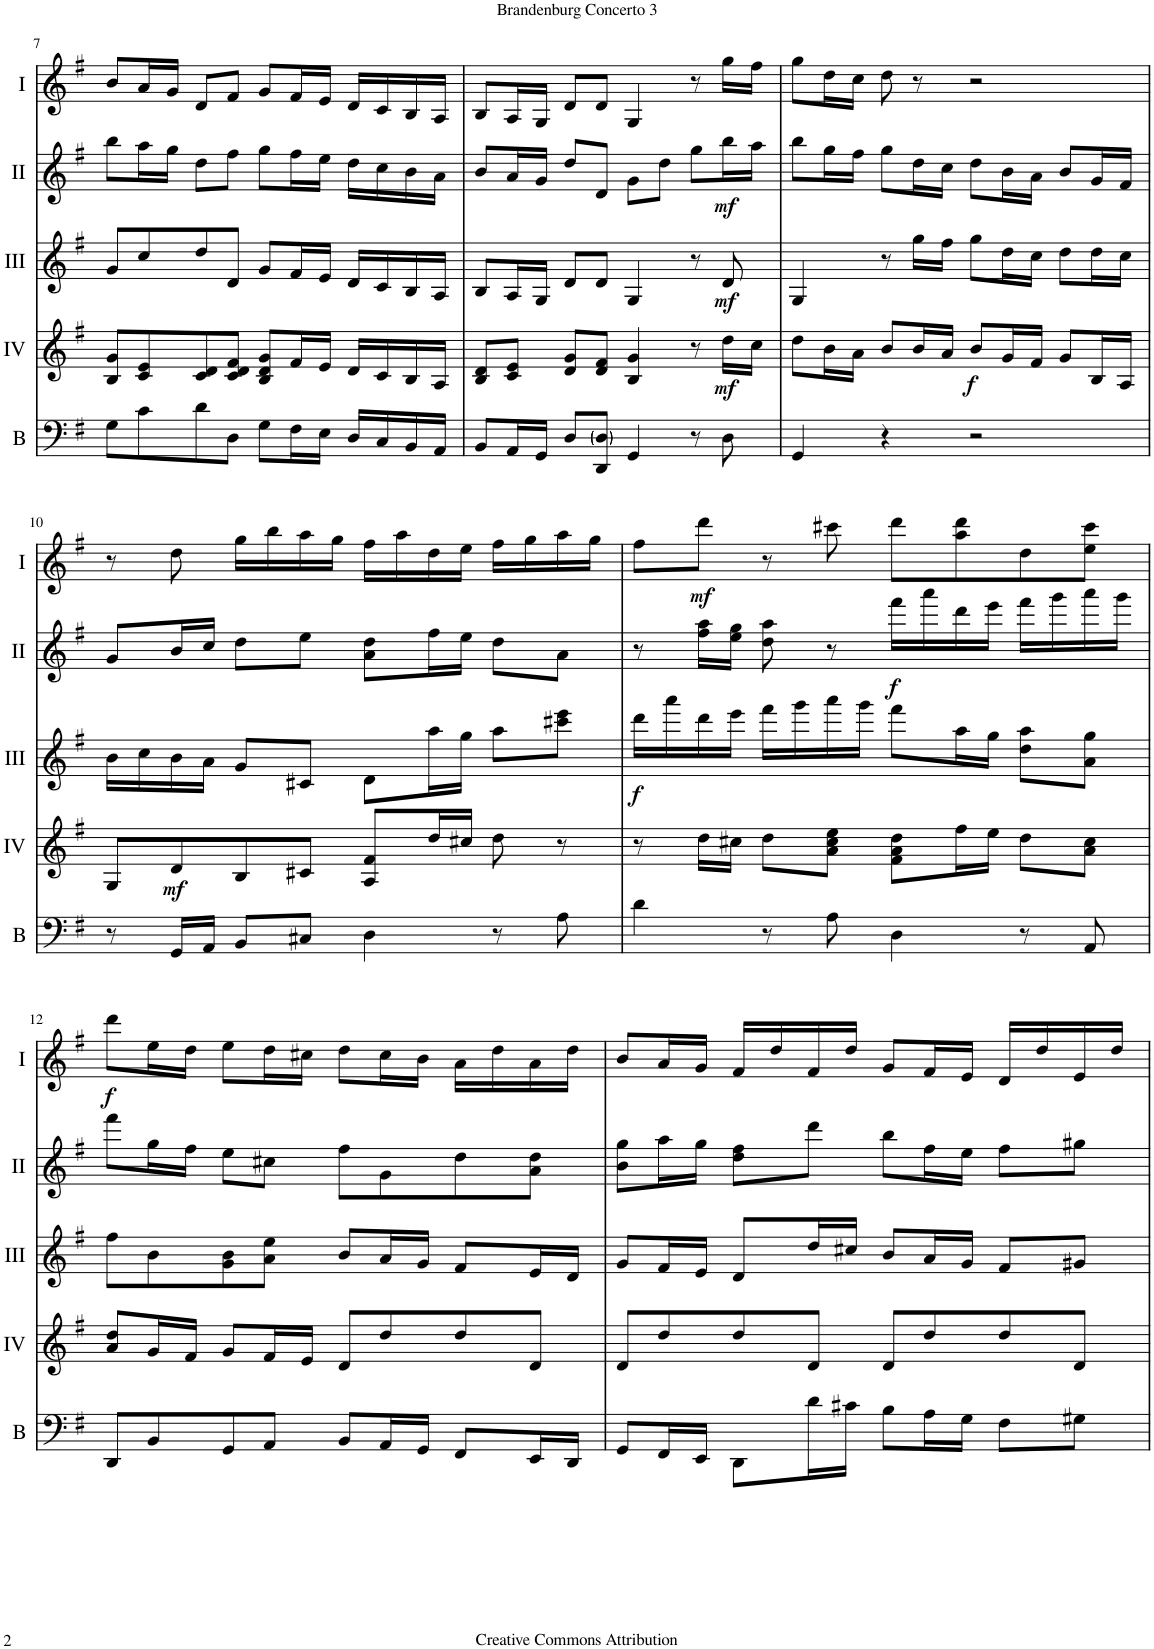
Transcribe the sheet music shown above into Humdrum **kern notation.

**kern	**kern	**dynam	**kern	**dynam	**kern	**dynam	**kern	**dynam
*part5	*part4	*part4	*part3	*part3	*part2	*part2	*part1	*part1
*staff5	*staff4	*staff4	*staff3	*staff3	*staff2	*staff2	*staff1	*staff1
*I"Bass	*I"Acc. 4	*	*I"Acc. 3	*	*I"Acc. 2	*	*I"Acc. 1	*
*I'B	*	*	*	*	*	*	*	*
!!LO:PB:g=z
*clefF4	*clefG2	*	*clefG2	*	*clefG2	*	*clefG2	*
*Trd7c12	*	*	*Trd7c12	*	*Trd7c12	*	*	*
*k[f#]	*k[f#]	*	*k[f#]	*	*k[f#]	*	*k[f#]	*
*M2/2	*M2/2	*	*M2/2	*	*M2/2	*	*M2/2	*
*met(c|)	*met(c|)	*	*met(c|)	*	*met(c|)	*	*met(c|)	*
=7	=7	=7	=7	=7	=7	=7	=7	=7
8G\L	8B/ 8g/L	.	8g/L	.	8bb\L	.	8b/L	.
8c\	8c/ 8e/	.	8cc/	.	16aa\L	.	16a/L	.
.	.	.	.	.	16gg\JJ	.	16g/JJ	.
8d\	8c/ 8d/	.	8dd/	.	8dd\L	.	8d/L	.
8D\J	8c/ 8d/ 8f#/J	.	8d/J	.	8ff#\J	.	8f#/J	.
8G\L	8B/ 8d/ 8g/L	.	8g/L	.	8gg\L	.	8g/L	.
16F#\L	16f#/L	.	16f#/L	.	16ff#\L	.	16f#/L	.
16E\JJ	16e/JJ	.	16e/JJ	.	16ee\JJ	.	16e/JJ	.
16D/LL	16d/LL	.	16d/LL	.	16dd\LL	.	16d/LL	.
16C/	16c/	.	16c/	.	16cc\	.	16c/	.
16BB/	16B/	.	16B/	.	16b\	.	16B/	.
16AA/JJ	16A/JJ	.	16A/JJ	.	16a\JJ	.	16A/JJ	.
=8	=8	=8	=8	=8	=8	=8	=8	=8
8BB/L	8B/ 8d/L	.	8B/L	.	8b/L	.	8B/L	.
16AA/L	8c/ 8e/J	.	16A/L	.	16a/L	.	16A/L	.
16GG/JJ	.	.	16G/JJ	.	16g/JJ	.	16G/JJ	.
8D/L	8d/ 8g/L	.	8d/L	.	8dd/L	.	8d/L	.
8DD/ 8D/J	8d/ 8f#/J	.	8d/J	.	8d/J	.	8d/J	.
4GG/	4B/ 4g/	.	4G/	.	8g\L	.	4G/	.
.	.	.	.	.	8dd\J	.	.	.
8r	8r	.	8r	.	8gg\L	.	8r	.
!	!	!LO:DY:b	!	!LO:DY:b	!	!LO:DY:b	!	!
8D\	16dd\LL	mf	8d/	mf	16bb\L	mf	16gg\LL	.
.	16cc\JJ	.	.	.	16aa\JJ	.	16ff#\JJ	.
=9	=9	=9	=9	=9	=9	=9	=9	=9
4GG/	8dd\L	.	4G/	.	8bb\L	.	8gg\L	.
.	16b\L	.	.	.	16gg\L	.	16dd\L	.
.	16a\JJ	.	.	.	16ff#\JJ	.	16cc\JJ	.
4r	8b/L	.	8r	.	8gg\L	.	8dd\	.
.	16b/L	.	16gg\LL	.	16dd\L	.	8r	.
.	16a/JJ	.	16ff#\JJ	.	16cc\JJ	.	.	.
!	!	!LO:DY:b	!	!	!	!	!	!
2r	8b/L	f	8gg\L	.	8dd\L	.	2r	.
.	16g/L	.	16dd\L	.	16b\L	.	.	.
.	16f#/JJ	.	16cc\JJ	.	16a\JJ	.	.	.
.	8g/L	.	8dd\L	.	8b/L	.	.	.
.	16B/L	.	16dd\L	.	16g/L	.	.	.
.	16A/JJ	.	16cc\JJ	.	16f#/JJ	.	.	.
!!LO:LB:g=z
=10	=10	=10	=10	=10	=10	=10	=10	=10
8r	8G/L	.	16b\LL	.	8g/L	.	8r	.
.	.	.	16cc\	.	.	.	.	.
!	!	!LO:DY:b	!	!	!	!	!	!
16GG/LL	8d/	mf	16b\	.	16b/L	.	8dd\	.
16AA/JJ	.	.	16a\JJ	.	16cc/JJ	.	.	.
8BB/L	8B/	.	8g/L	.	8dd\L	.	16gg\LL	.
.	.	.	.	.	.	.	16bb\	.
8C#X/J	8c#X/J	.	8c#X/J	.	8ee\J	.	16aa\	.
.	.	.	.	.	.	.	16gg\JJ	.
4D\	8A/ 8f#/L	.	8d\L	.	8a\ 8dd\L	.	16ff#\LL	.
.	.	.	.	.	.	.	16aa\	.
.	16dd/L	.	16aa\L	.	16ff#\L	.	16dd\	.
.	16cc#X/JJ	.	16gg\JJ	.	16ee\JJ	.	16ee\JJ	.
8r	8dd\	.	8aa\L	.	8dd\L	.	16ff#\LL	.
.	.	.	.	.	.	.	16gg\	.
8A\	8r	.	8ccc#X\ 8eee\J	.	8a\J	.	16aa\	.
.	.	.	.	.	.	.	16gg\JJ	.
=11	=11	=11	=11	=11	=11	=11	=11	=11
!	!	!	!	!LO:DY:b	!	!	!	!
4d\	8r	.	16ddd\LL	f	8r	.	8ff#\L	.
.	.	.	16aaa\	.	.	.	.	.
!	!	!	!	!	!	!	!	!LO:DY:b
.	16dd\LL	.	16ddd\	.	16ff#\ 16aa\LL	.	8ddd\J	mf
.	16cc#X\JJ	.	16eee\JJ	.	16ee\ 16gg\JJ	.	.	.
8r	8dd\L	.	16fff#\LL	.	8dd\ 8aa\	.	8r	.
.	.	.	16ggg\	.	.	.	.	.
8A\	8a\ 8cc#\ 8ee\J	.	16aaa\	.	8r	.	8ccc#X\	.
.	.	.	16ggg\JJ	.	.	.	.	.
!	!	!	!	!	!	!LO:DY:b	!	!
4D\	8f#\ 8a\ 8dd\L	.	8fff#\L	.	16fff#\LL	f	8ddd\L	.
.	.	.	.	.	16aaa\	.	.	.
.	16ff#\L	.	16aa\L	.	16ddd\	.	8aa\ 8ddd\	.
.	16ee\JJ	.	16gg\JJ	.	16eee\JJ	.	.	.
8r	8dd\L	.	8dd\ 8aa\L	.	16fff#\LL	.	8dd\	.
.	.	.	.	.	16ggg\	.	.	.
8AA/	8a\ 8cc#\J	.	8a\ 8gg\J	.	16aaa\	.	8ee\ 8ccc#\J	.
.	.	.	.	.	16ggg\JJ	.	.	.
!!LO:LB:g=z
=12	=12	=12	=12	=12	=12	=12	=12	=12
!	!	!	!	!	!	!	!	!LO:DY:b
8DD/L	8a/ 8dd/L	.	8ff#\L	.	8fff#\L	.	8ddd\L	f
8BB/	16g/L	.	8b\	.	16gg\L	.	16ee\L	.
.	16f#/JJ	.	.	.	16ff#\JJ	.	16dd\JJ	.
8GG/	8g/L	.	8g\ 8b\	.	8ee\L	.	8ee\L	.
8AA/J	16f#/L	.	8a\ 8ee\J	.	8cc#X\J	.	16dd\L	.
.	16e/JJ	.	.	.	.	.	16cc#X\JJ	.
8BB/L	8d/L	.	8b/L	.	8ff#\L	.	8dd\L	.
16AA/L	8dd/	.	16a/L	.	8g\	.	16cc#\L	.
16GG/JJ	.	.	16g/JJ	.	.	.	16b\JJ	.
8FF#/L	8dd/	.	8f#/L	.	8dd\	.	16a\LL	.
.	.	.	.	.	.	.	16dd\	.
16EE/L	8d/J	.	16e/L	.	8a\ 8dd\J	.	16a\	.
16DD/JJ	.	.	16d/JJ	.	.	.	16dd\JJ	.
=13	=13	=13	=13	=13	=13	=13	=13	=13
8GG/L	8d/L	.	8g/L	.	8b\ 8gg\L	.	8b/L	.
16FF#/L	8dd/	.	16f#/L	.	16aa\L	.	16a/L	.
16EE/JJ	.	.	16e/JJ	.	16gg\JJ	.	16g/JJ	.
8DD\L	8dd/	.	8d/L	.	8dd\ 8ff#\L	.	16f#/LL	.
.	.	.	.	.	.	.	16dd/	.
16d\L	8d/J	.	16dd/L	.	8ddd\J	.	16f#/	.
16c#X\JJ	.	.	16cc#X/JJ	.	.	.	16dd/JJ	.
8B\L	8d/L	.	8b/L	.	8bb\L	.	8g/L	.
16A\L	8dd/	.	16a/L	.	16ff#\L	.	16f#/L	.
16G\JJ	.	.	16g/JJ	.	16ee\JJ	.	16e/JJ	.
8F#\L	8dd/	.	8f#/L	.	8ff#\L	.	16d/LL	.
.	.	.	.	.	.	.	16dd/	.
8G#X\J	8d/J	.	8g#X/J	.	8gg#X\J	.	16e/	.
.	.	.	.	.	.	.	16dd/JJ	.
=	=	=	=	=	=	=	=	=
*-	*-	*-	*-	*-	*-	*-	*-	*-
